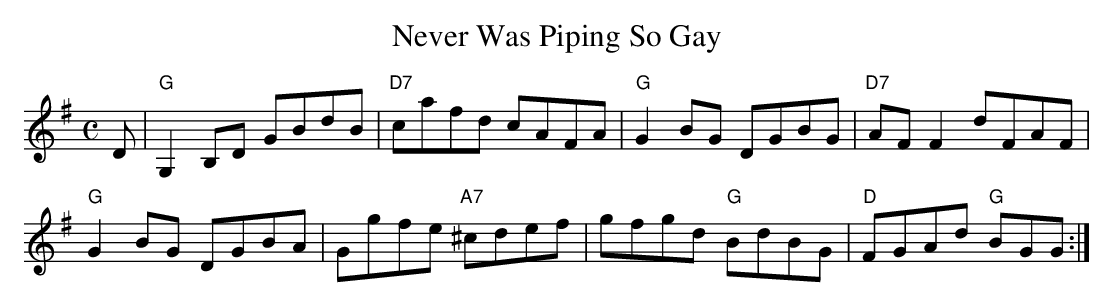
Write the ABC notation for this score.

X:1
T:Never Was Piping So Gay
M:C
L:1/8
K:G Major
D| "G"G,2B,D GBdB| "D7"cafd cAFA| "G"G2BG DGBG| "D7"AFF2 dFAF|
"G"G2BG DGBA| Ggfe "A7"^cdef| gfgd "G"BdBG| "D"FGAd "G"BGG:|
